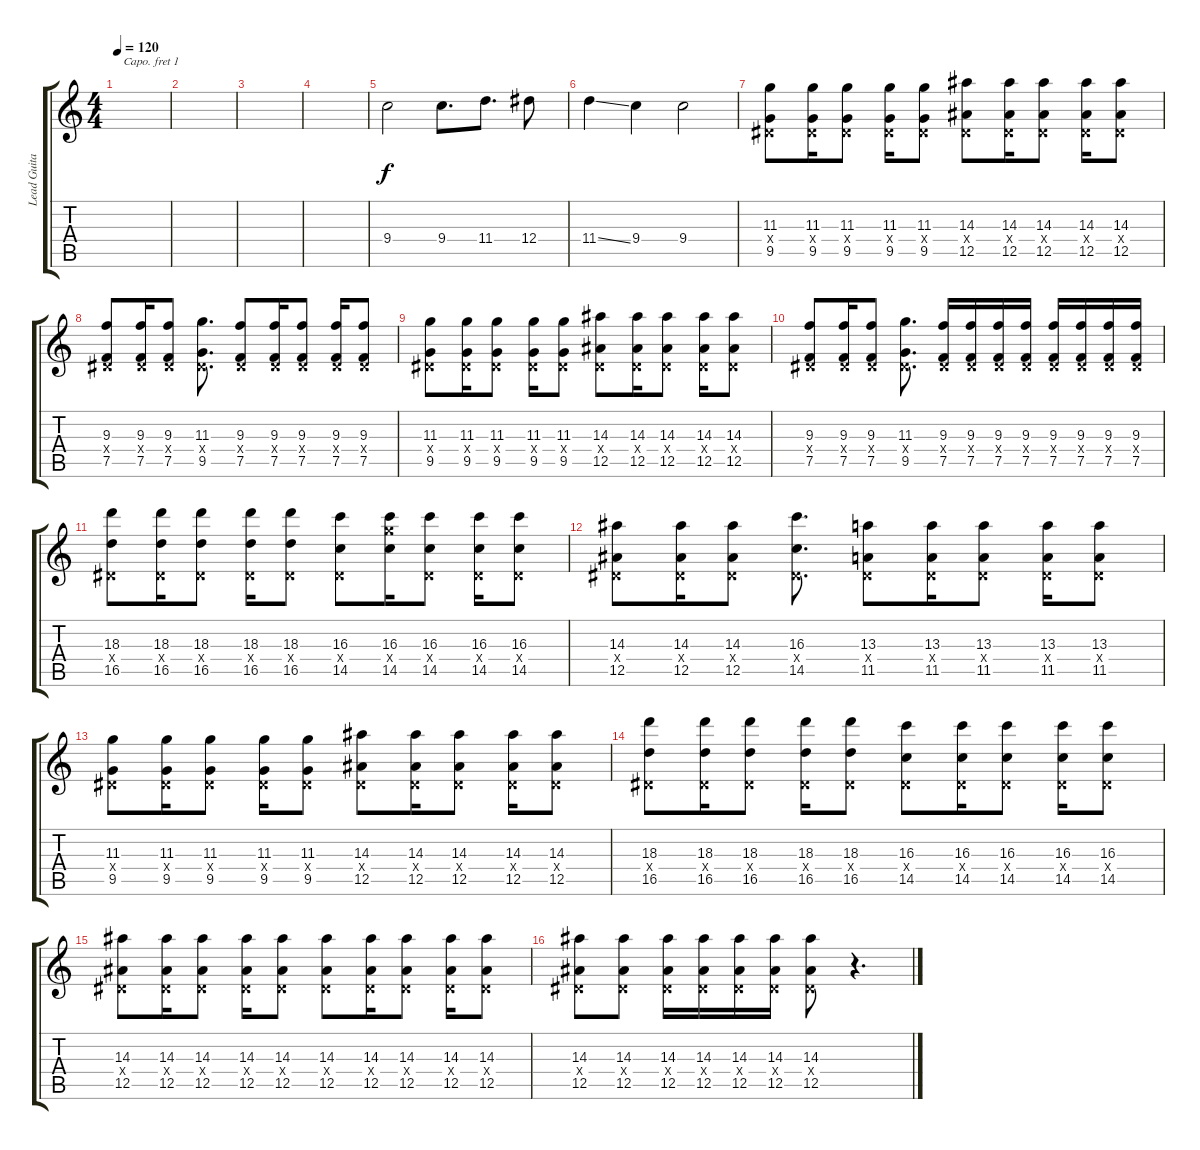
\track ("Lead Guitar" "Lead Guita") {instrument distortionguitar}
\staff {score tabs}
\capo 1
\tuning (E4 B3 G3 D3 A2 E2) {hide}
\ts (4 4)
\tempo 120
\clef g2
\ks c
|
|
|
|
9.4.2 9.4.8{d} 11.4.8{d} 12.4.8 |
11.4{ss}.4 9.4.4 9.4.2 |
(11.3 0.4{x} 9.5).8 (11.3 0.4{x} 9.5).16 (11.3 0.4{x} 9.5).8 (11.3 0.4{x} 9.5).16 (11.3 0.4{x} 9.5).8 (14.3 0.4{x} 12.5).8 (14.3 0.4{x} 12.5).16 (14.3 0.4{x} 12.5).8 (14.3 0.4{x} 12.5).16 (14.3 0.4{x} 12.5).8 |
(9.3 0.4{x} 7.5).8 (9.3 0.4{x} 7.5).16 (9.3 0.4{x} 7.5).8 (11.3 0.4{x} 9.5).8{d} (9.3 0.4{x} 7.5).8 (9.3 0.4{x} 7.5).16 (9.3 0.4{x} 7.5).8 (9.3 0.4{x} 7.5).16 (9.3 0.4{x} 7.5).8 |
(11.3 0.4{x} 9.5).8 (11.3 0.4{x} 9.5).16 (11.3 0.4{x} 9.5).8 (11.3 0.4{x} 9.5).16 (11.3 0.4{x} 9.5).8 (14.3 0.4{x} 12.5).8 (14.3 0.4{x} 12.5).16 (14.3 0.4{x} 12.5).8 (14.3 0.4{x} 12.5).16 (14.3 0.4{x} 12.5).8 |
(9.3 0.4{x} 7.5).8 (9.3 0.4{x} 7.5).16 (9.3 0.4{x} 7.5).8 (11.3 0.4{x} 9.5).8{d} (9.3 0.4{x} 7.5).16 (9.3 0.4{x} 7.5).16 (9.3 0.4{x} 7.5).16 (9.3 0.4{x} 7.5).16 (9.3 0.4{x} 7.5).16 (9.3 0.4{x} 7.5).16 (9.3 0.4{x} 7.5).16 (9.3 0.4{x} 7.5).16 |
(18.3 0.4{x} 16.5).8 (18.3 0.4{x} 16.5).16 (18.3 0.4{x} 16.5).8 (18.3 0.4{x} 16.5).16 (18.3 0.4{x} 16.5).8 (16.3 0.4{x} 14.5).8 (16.3 16.4{x} 14.5).16 (16.3 0.4{x} 14.5).8 (16.3 0.4{x} 14.5).16 (16.3 0.4{x} 14.5).8 |
(14.3 0.4{x} 12.5).8 (14.3 0.4{x} 12.5).16 (14.3 0.4{x} 12.5).8 (16.3 0.4{x} 14.5).8{d} (13.3 0.4{x} 11.5).8 (13.3 0.4{x} 11.5).16 (13.3 0.4{x} 11.5).8 (13.3 0.4{x} 11.5).16 (13.3 0.4{x} 11.5).8 |
(11.3 0.4{x} 9.5).8 (11.3 0.4{x} 9.5).16 (11.3 0.4{x} 9.5).8 (11.3 0.4{x} 9.5).16 (11.3 0.4{x} 9.5).8 (14.3 0.4{x} 12.5).8 (14.3 0.4{x} 12.5).16 (14.3 0.4{x} 12.5).8 (14.3 0.4{x} 12.5).16 (14.3 0.4{x} 12.5).8 |
(18.3 0.4{x} 16.5).8 (18.3 0.4{x} 16.5).16 (18.3 0.4{x} 16.5).8 (18.3 0.4{x} 16.5).16 (18.3 0.4{x} 16.5).8 (16.3 0.4{x} 14.5).8 (16.3 0.4{x} 14.5).16 (16.3 0.4{x} 14.5).8 (16.3 0.4{x} 14.5).16 (16.3 0.4{x} 14.5).8 |
(14.3 0.4{x} 12.5).8 (14.3 0.4{x} 12.5).16 (14.3 0.4{x} 12.5).8 (14.3 0.4{x} 12.5).16 (14.3 0.4{x} 12.5).8 (14.3 0.4{x} 12.5).8 (14.3 0.4{x} 12.5).16 (14.3 0.4{x} 12.5).8 (14.3 0.4{x} 12.5).16 (14.3 0.4{x} 12.5).8 |
(14.3 0.4{x} 12.5).8 (14.3 0.4{x} 12.5).8 (14.3 0.4{x} 12.5).16 (14.3 0.4{x} 12.5).16 (14.3 0.4{x} 12.5).16 (14.3 0.4{x} 12.5).16 (14.3 0.4{x} 12.5).8 r.4{d}
